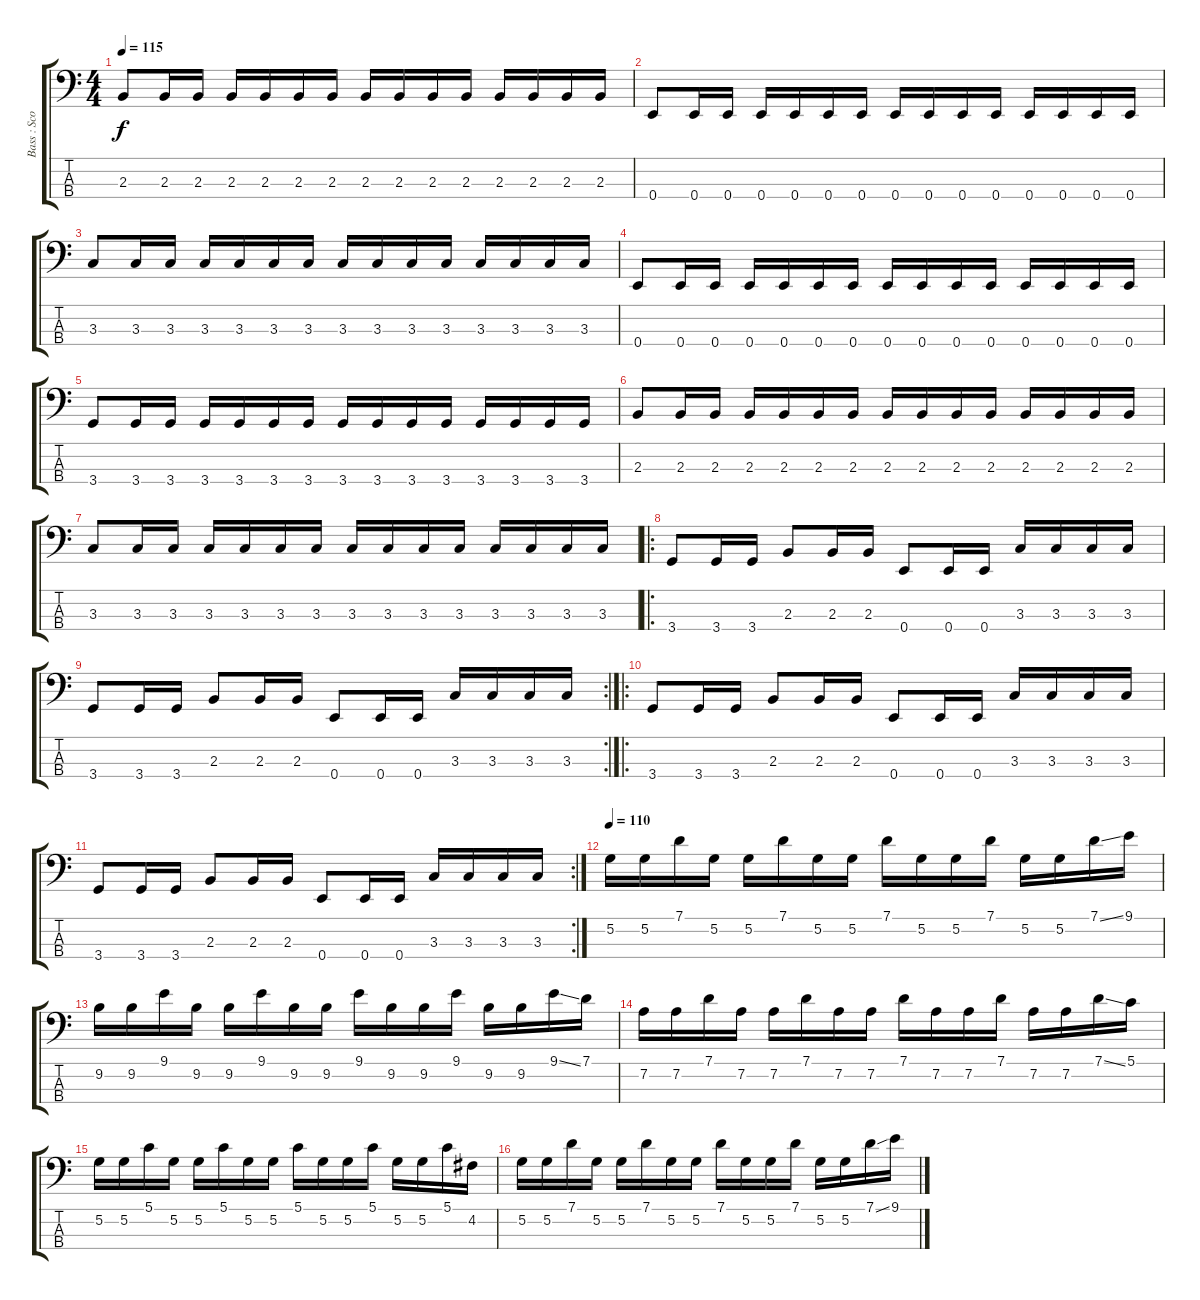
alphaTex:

\track ("Bass : Scott Shiflett" "Bass : Sco") {instrument electricbasspick}
\staff {score tabs}
\tuning (G2 D2 A1 E1) {hide}
\ts (4 4)
\tempo 115
\clef f4
\ks c
2.3.8{dy f} 2.3.16 2.3.16 2.3.16 2.3.16 2.3.16 2.3.16 2.3.16 2.3.16 2.3.16 2.3.16 2.3.16 2.3.16 2.3.16 2.3.16 |
0.4.8 0.4.16 0.4.16 0.4.16 0.4.16 0.4.16 0.4.16 0.4.16 0.4.16 0.4.16 0.4.16 0.4.16 0.4.16 0.4.16 0.4.16 |
3.3.8 3.3.16 3.3.16 3.3.16 3.3.16 3.3.16 3.3.16 3.3.16 3.3.16 3.3.16 3.3.16 3.3.16 3.3.16 3.3.16 3.3.16 |
0.4.8 0.4.16 0.4.16 0.4.16 0.4.16 0.4.16 0.4.16 0.4.16 0.4.16 0.4.16 0.4.16 0.4.16 0.4.16 0.4.16 0.4.16 |
3.4.8 3.4.16 3.4.16 3.4.16 3.4.16 3.4.16 3.4.16 3.4.16 3.4.16 3.4.16 3.4.16 3.4.16 3.4.16 3.4.16 3.4.16 |
2.3.8 2.3.16 2.3.16 2.3.16 2.3.16 2.3.16 2.3.16 2.3.16 2.3.16 2.3.16 2.3.16 2.3.16 2.3.16 2.3.16 2.3.16 |
3.3.8 3.3.16 3.3.16 3.3.16 3.3.16 3.3.16 3.3.16 3.3.16 3.3.16 3.3.16 3.3.16 3.3.16 3.3.16 3.3.16 3.3.16 |
\ro
3.4.8 3.4.16 3.4.16 2.3.8 2.3.16 2.3.16 0.4.8 0.4.16 0.4.16 3.3.16 3.3.16 3.3.16 3.3.16 |
\rc 2
3.4.8 3.4.16 3.4.16 2.3.8 2.3.16 2.3.16 0.4.8 0.4.16 0.4.16 3.3.16 3.3.16 3.3.16 3.3.16 |
\ro
3.4.8 3.4.16 3.4.16 2.3.8 2.3.16 2.3.16 0.4.8 0.4.16 0.4.16 3.3.16 3.3.16 3.3.16 3.3.16 |
\rc 2
3.4.8 3.4.16 3.4.16 2.3.8 2.3.16 2.3.16 0.4.8 0.4.16 0.4.16 3.3.16 3.3.16 3.3.16 3.3.16 |
\tempo 110
5.2.16 5.2.16 7.1.16 5.2.16 5.2.16 7.1.16 5.2.16 5.2.16 7.1.16 5.2.16 5.2.16 7.1.16 5.2.16 5.2.16 7.1{ss}.16 9.1.16 |
9.2.16 9.2.16 9.1.16 9.2.16 9.2.16 9.1.16 9.2.16 9.2.16 9.1.16 9.2.16 9.2.16 9.1.16 9.2.16 9.2.16 9.1{ss}.16 7.1.16 |
7.2.16 7.2.16 7.1.16 7.2.16 7.2.16 7.1.16 7.2.16 7.2.16 7.1.16 7.2.16 7.2.16 7.1.16 7.2.16 7.2.16 7.1{ss}.16 5.1.16 |
5.2.16 5.2.16 5.1.16 5.2.16 5.2.16 5.1.16 5.2.16 5.2.16 5.1.16 5.2.16 5.2.16 5.1.16 5.2.16 5.2.16 5.1.16 4.2.16 |
5.2.16 5.2.16 7.1.16 5.2.16 5.2.16 7.1.16 5.2.16 5.2.16 7.1.16 5.2.16 5.2.16 7.1.16 5.2.16 5.2.16 7.1{ss}.16 9.1.16
